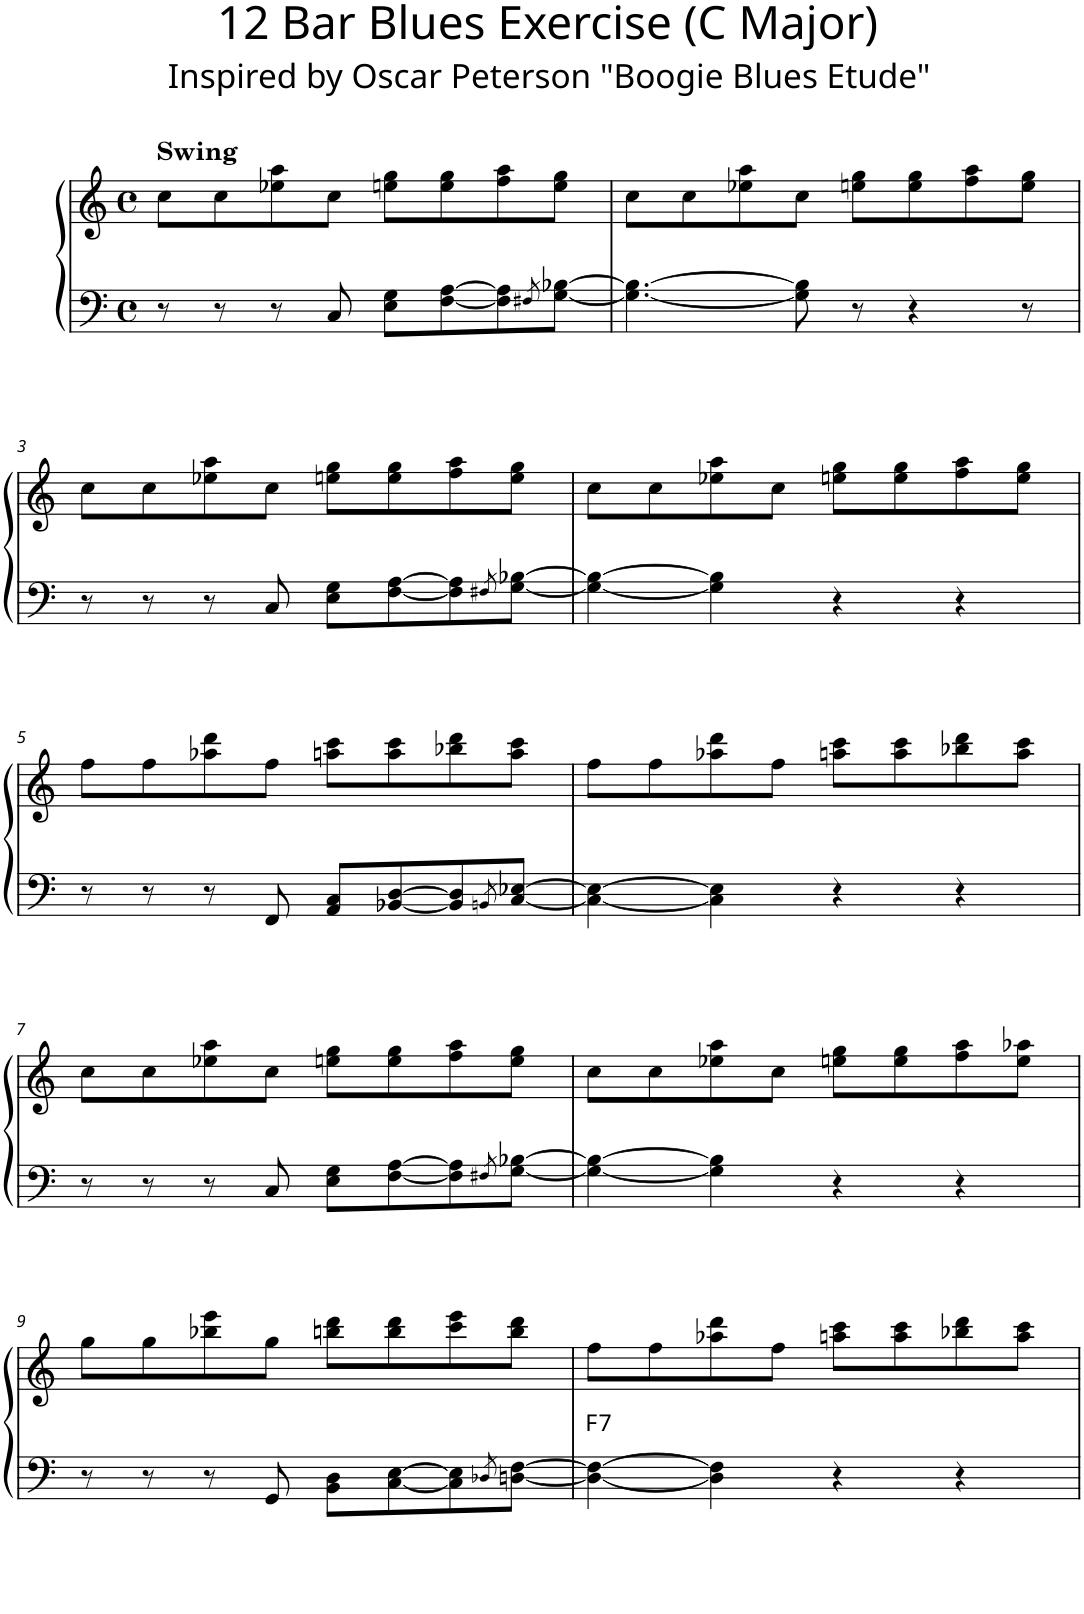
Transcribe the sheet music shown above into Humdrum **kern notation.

**kern	**kern	**harte
*part1	*part1	*part1
*staff2	*staff1	*
*I"Piano	*	*
*I'Pno.	*	*
*clefF4	*clefG2	*
*k[]	*k[]	*
*M4/4	*M4/4	*
*met(c)	*met(c)	*
=1	=1	=1
!	!LO:TX:a:B:t=Swing	!
8r	8cc\L	.
8r	8cc\	.
8r	8ee-X\ 8aa\	.
8C/	8cc\J	.
8E\ 8G\L	8een\ 8gg\L	.
[8F\ [8A\	8ee\ 8gg\	.
8F\] 8A\]	8ff\ 8aa\	.
8qF#X/	.	.
[8G\ [8B-X\J	8ee\ 8gg\J	.
=2	=2	=2
4.G\_ 4.B-\_	8cc\L	.
.	8cc\	.
.	8ee-X\ 8aa\	.
8G\] 8B-\]	8cc\J	.
8r	8een\ 8gg\L	.
4r	8ee\ 8gg\	.
.	8ff\ 8aa\	.
8r	8ee\ 8gg\J	.
!!LO:LB:g=z
=3	=3	=3
8r	8cc\L	.
8r	8cc\	.
8r	8ee-X\ 8aa\	.
8C/	8cc\J	.
8E\ 8G\L	8een\ 8gg\L	.
[8F\ [8A\	8ee\ 8gg\	.
8F\] 8A\]	8ff\ 8aa\	.
8qF#X/	.	.
[8G\ [8B-X\J	8ee\ 8gg\J	.
=4	=4	=4
4G\_ 4B-\_	8cc\L	.
.	8cc\	.
4G\] 4B-\]	8ee-X\ 8aa\	.
.	8cc\J	.
4r	8een\ 8gg\L	.
.	8ee\ 8gg\	.
4r	8ff\ 8aa\	.
.	8ee\ 8gg\J	.
!!LO:LB:g=z
=5	=5	=5
8r	8ff\L	.
8r	8ff\	.
8r	8aa-X\ 8ddd\	.
8FF/	8ff\J	.
8AA/ 8C/L	8aan\ 8ccc\L	.
[8BB-X/ [8D/	8aa\ 8ccc\	.
8BB-/] 8D/]	8bb-X\ 8ddd\	.
8qBBn/	.	.
[8C/ [8E-X/J	8aa\ 8ccc\J	.
=6	=6	=6
4C\_ 4E-\_	8ff\L	.
.	8ff\	.
4C\] 4E-\]	8aa-X\ 8ddd\	.
.	8ff\J	.
4r	8aan\ 8ccc\L	.
.	8aa\ 8ccc\	.
4r	8bb-X\ 8ddd\	.
.	8aa\ 8ccc\J	.
!!LO:LB:g=z
=7	=7	=7
8r	8cc\L	.
8r	8cc\	.
8r	8ee-X\ 8aa\	.
8C/	8cc\J	.
8E\ 8G\L	8een\ 8gg\L	.
[8F\ [8A\	8ee\ 8gg\	.
8F\] 8A\]	8ff\ 8aa\	.
8qF#X/	.	.
[8G\ [8B-X\J	8ee\ 8gg\J	.
=8	=8	=8
4G\_ 4B-\_	8cc\L	.
.	8cc\	.
4G\] 4B-\]	8ee-X\ 8aa\	.
.	8cc\J	.
4r	8een\ 8gg\L	.
.	8ee\ 8gg\	.
4r	8ff\ 8aa\	.
.	8ee\ 8aa-X\J	.
!!LO:LB:g=z
=9	=9	=9
8r	8gg\L	.
8r	8gg\	.
8r	8bb-X\ 8eee\	.
8GG/	8gg\J	.
8BB\ 8D\L	8bbn\ 8ddd\L	.
[8C\ [8E\	8bb\ 8ddd\	.
8C\] 8E\]	8ccc\ 8eee\	.
8qD-X/	.	.
[8Dn\ [8F\J	8bb\ 8ddd\J	.
=10	=10	=10
!	!	!LO:H:kt=7
4D\_ 4F\_	8ff\L	F:7
.	8ff\	.
4D\] 4F\]	8aa-X\ 8ddd\	.
.	8ff\J	.
4r	8aan\ 8ccc\L	.
.	8aa\ 8ccc\	.
4r	8bb-X\ 8ddd\	.
.	8aa\ 8ccc\J	.
=	=	=
*-	*-	*-
